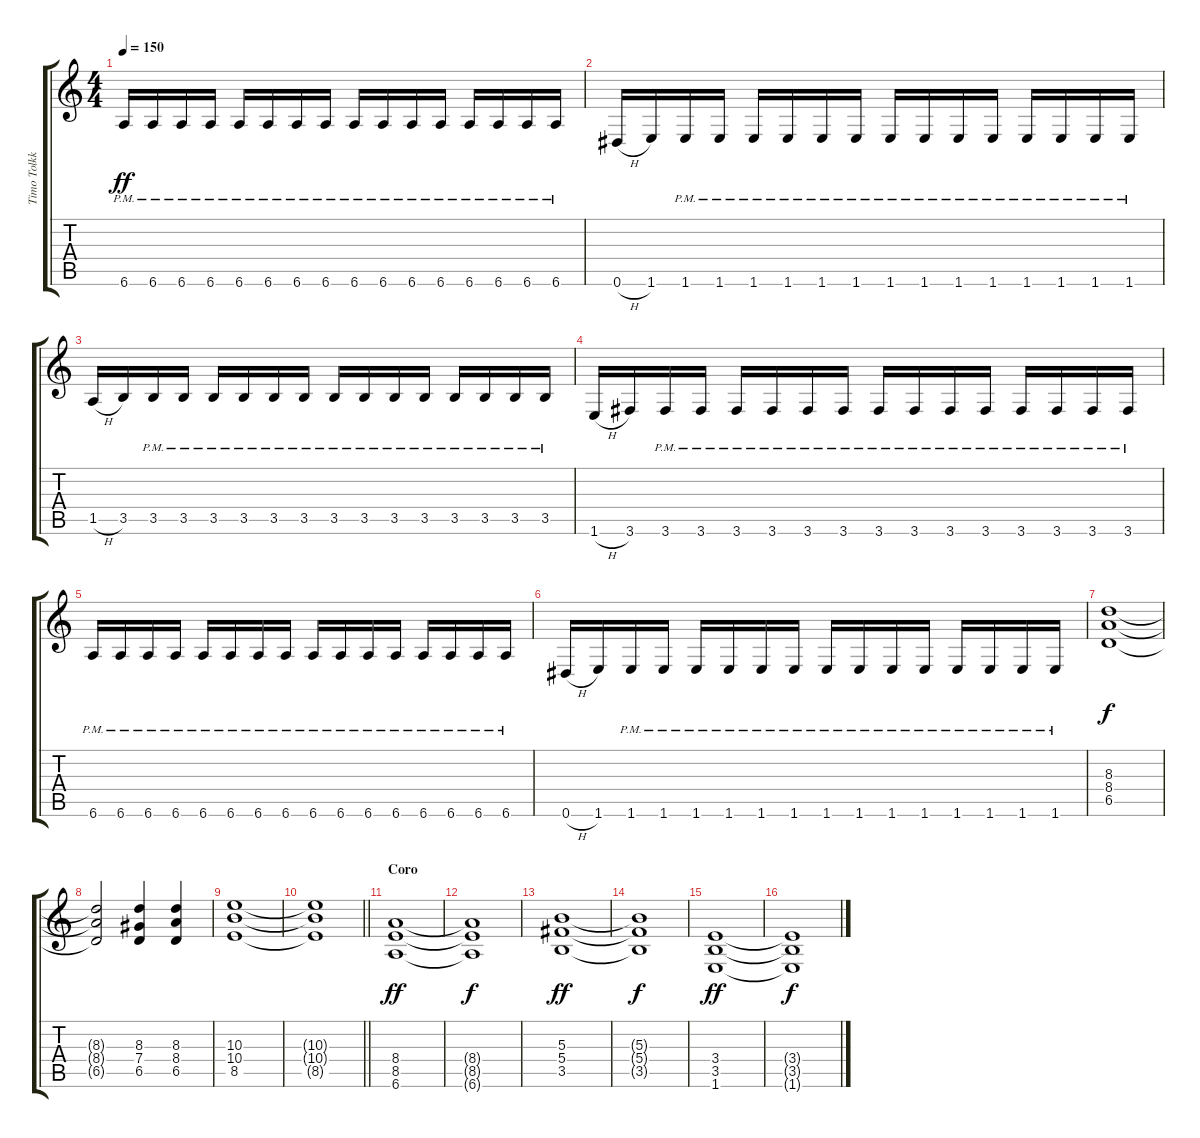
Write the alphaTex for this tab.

\track ("Timo Tolkki" "Timo Tolkk") {instrument distortionguitar}
\staff {score tabs}
\tuning (Eb4 Bb3 Gb3 Db3 Ab2 Eb2) {hide}
\ts (4 4)
\tempo 150
\clef g2
\ks c
6.6{pm}.16{dy ff} 6.6{pm}.16 6.6{pm}.16 6.6{pm}.16 6.6{pm}.16 6.6{pm}.16 6.6{pm}.16 6.6{pm}.16 6.6{pm}.16 6.6{pm}.16 6.6{pm}.16 6.6{pm}.16 6.6{pm}.16 6.6{pm}.16 6.6{pm}.16 6.6{pm}.16 |
0.6{h}.16 1.6.16 1.6{pm}.16 1.6{pm}.16 1.6{pm}.16 1.6{pm}.16 1.6{pm}.16 1.6{pm}.16 1.6{pm}.16 1.6{pm}.16 1.6{pm}.16 1.6{pm}.16 1.6{pm}.16 1.6{pm}.16 1.6{pm}.16 1.6{pm}.16 |
1.5{h}.16 3.5.16 3.5{pm}.16 3.5{pm}.16 3.5{pm}.16 3.5{pm}.16 3.5{pm}.16 3.5{pm}.16 3.5{pm}.16 3.5{pm}.16 3.5{pm}.16 3.5{pm}.16 3.5{pm}.16 3.5{pm}.16 3.5{pm}.16 3.5{pm}.16 |
1.6{h}.16 3.6.16 3.6{pm}.16 3.6{pm}.16 3.6{pm}.16 3.6{pm}.16 3.6{pm}.16 3.6{pm}.16 3.6{pm}.16 3.6{pm}.16 3.6{pm}.16 3.6{pm}.16 3.6{pm}.16 3.6{pm}.16 3.6{pm}.16 3.6{pm}.16 |
6.6{pm}.16 6.6{pm}.16 6.6{pm}.16 6.6{pm}.16 6.6{pm}.16 6.6{pm}.16 6.6{pm}.16 6.6{pm}.16 6.6{pm}.16 6.6{pm}.16 6.6{pm}.16 6.6{pm}.16 6.6{pm}.16 6.6{pm}.16 6.6{pm}.16 6.6{pm}.16 |
0.6{h}.16 1.6.16 1.6{pm}.16 1.6{pm}.16 1.6{pm}.16 1.6{pm}.16 1.6{pm}.16 1.6{pm}.16 1.6{pm}.16 1.6{pm}.16 1.6{pm}.16 1.6{pm}.16 1.6{pm}.16 1.6{pm}.16 1.6{pm}.16 1.6{pm}.16 |
(8.3 8.4 6.5).1{dy f} |
(8.3{t} 8.4{t} 6.5{t}).2 (8.3 7.4 6.5).4 (8.3 8.4 6.5).4 |
(10.3 10.4 8.5).1 |
\barLineRight lightlight
(10.3{t} 10.4{t} 8.5{t}).1 |
\section ("" "Coro")
(8.4 8.5 6.6).1{dy ff} |
(8.4{t} 8.5{t} 6.6{t}).1{dy f} |
(5.3 5.4 3.5).1{dy ff} |
(5.3{t} 5.4{t} 3.5{t}).1{dy f} |
(3.4 3.5 1.6).1{dy ff} |
(3.4{t} 3.5{t} 1.6{t}).1{dy f}
